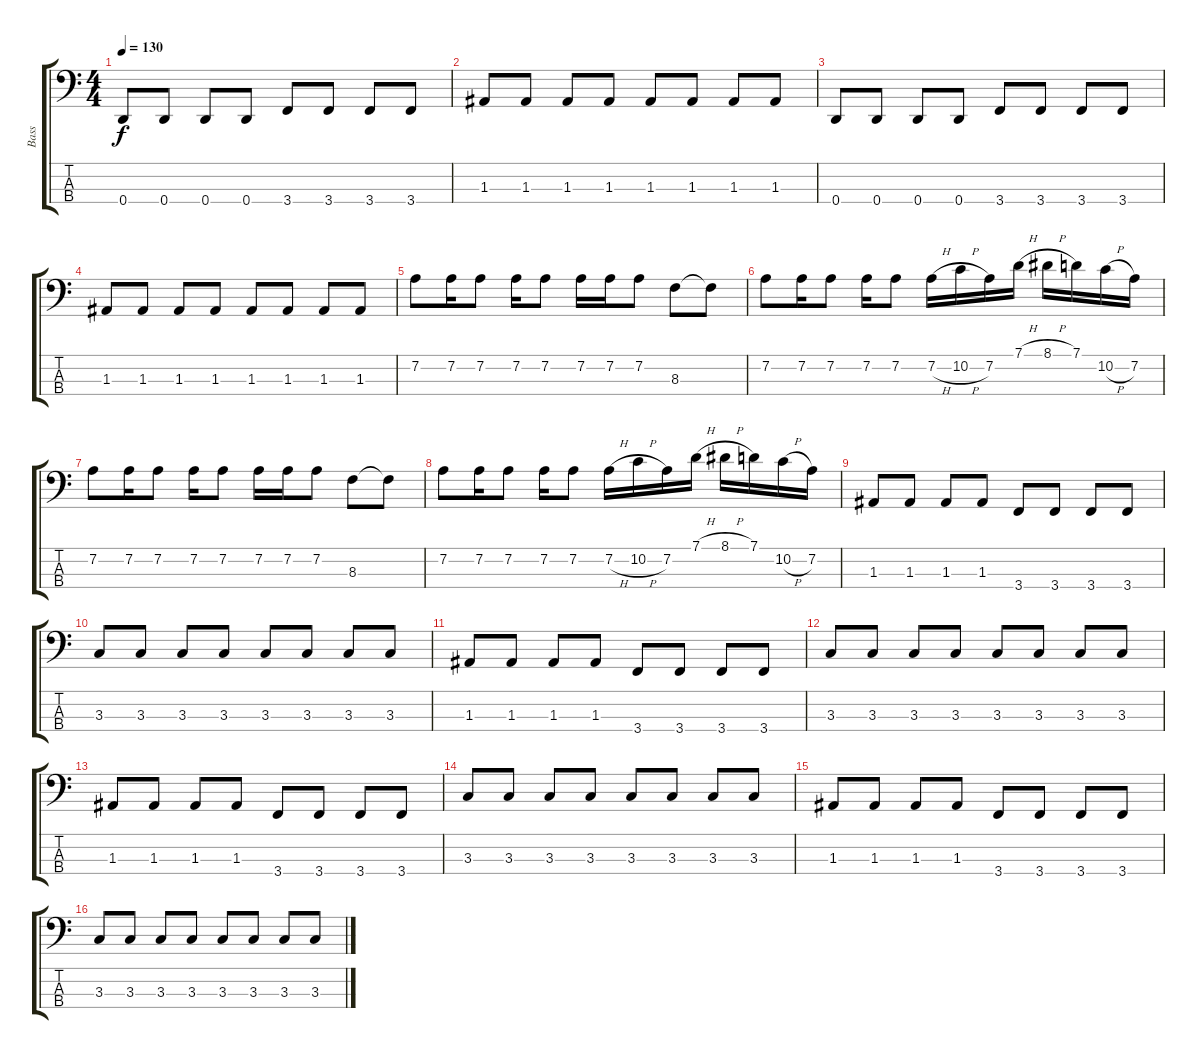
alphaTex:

\track ("Bass" "Bass") {instrument electricbassfinger}
\staff {score tabs}
\tuning (G2 D2 A1 D1) {hide}
\ts (4 4)
\tempo 130
\clef f4
\ks c
0.4.8{dy f} 0.4.8 0.4.8 0.4.8 3.4.8 3.4.8 3.4.8 3.4.8 |
1.3.8 1.3.8 1.3.8 1.3.8 1.3.8 1.3.8 1.3.8 1.3.8 |
0.4.8 0.4.8 0.4.8 0.4.8 3.4.8 3.4.8 3.4.8 3.4.8 |
1.3.8 1.3.8 1.3.8 1.3.8 1.3.8 1.3.8 1.3.8 1.3.8 |
7.2.8 7.2.16 7.2.8 7.2.16 7.2.8 7.2.16 7.2.16 7.2.8 8.3.8 8.3{t}.8 |
7.2.8 7.2.16 7.2.8 7.2.16 7.2.8 7.2{h}.16 10.2{h}.16 7.2.16 7.1{h}.16 8.1{h}.16 7.1.16 10.2{h}.16 7.2.16 |
7.2.8 7.2.16 7.2.8 7.2.16 7.2.8 7.2.16 7.2.16 7.2.8 8.3.8 8.3{t}.8 |
7.2.8 7.2.16 7.2.8 7.2.16 7.2.8 7.2{h}.16 10.2{h}.16 7.2.16 7.1{h}.16 8.1{h}.16 7.1.16 10.2{h}.16 7.2.16 |
1.3.8 1.3.8 1.3.8 1.3.8 3.4.8 3.4.8 3.4.8 3.4.8 |
3.3.8 3.3.8 3.3.8 3.3.8 3.3.8 3.3.8 3.3.8 3.3.8 |
1.3.8 1.3.8 1.3.8 1.3.8 3.4.8 3.4.8 3.4.8 3.4.8 |
3.3.8 3.3.8 3.3.8 3.3.8 3.3.8 3.3.8 3.3.8 3.3.8 |
1.3.8 1.3.8 1.3.8 1.3.8 3.4.8 3.4.8 3.4.8 3.4.8 |
3.3.8 3.3.8 3.3.8 3.3.8 3.3.8 3.3.8 3.3.8 3.3.8 |
1.3.8 1.3.8 1.3.8 1.3.8 3.4.8 3.4.8 3.4.8 3.4.8 |
3.3.8 3.3.8 3.3.8 3.3.8 3.3.8 3.3.8 3.3.8 3.3.8
